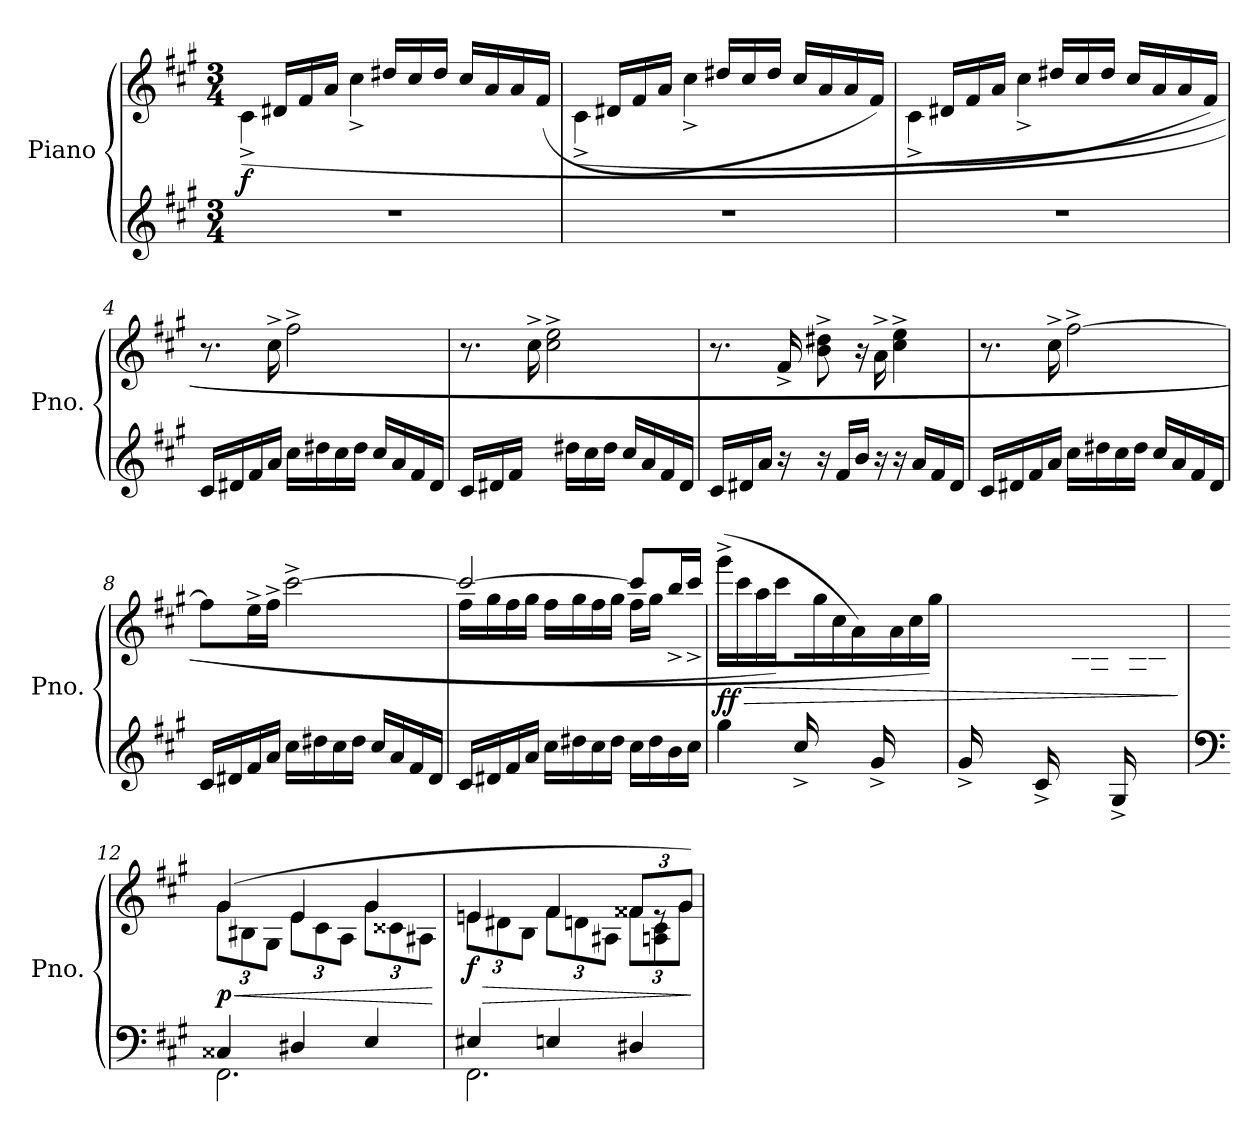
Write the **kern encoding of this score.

**kern	**kern	**dynam
*part1	*part1	*part1
*staff2	*staff1	*staff1/2
*I"Piano	*	*
*I'Pno.	*	*
*clefG2	*clefG2	*
*k[f#c#g#]	*k[f#c#g#]	*
*M3/4	*M3/4	*
*MM132	*MM132	*
=1	=1	=1
*	*^	*
!	!	!	!LO:DY:b
2.r	16ryy	(>4c#^\	f
.	16d#X/LL	.	.
.	16f#/	.	.
.	16a/JJ	.	.
.	16ryy	4cc#^\	.
.	16dd#X/LL	.	.
.	16cc#/	.	.
.	16dd#/JJ	.	.
.	16cc#/LL	4ryy	.
.	16a/	.	.
.	16a/	.	.
.	(16f#/JJ	.	.
=2	=2	=2	=2
2.r	16ryy	(>4c#^\	.
.	16d#X/LL	.	.
.	16f#/	.	.
.	16a/JJ	.	.
.	16ryy	4cc#^\	.
.	16dd#X/LL	.	.
.	16cc#/	.	.
.	16dd#/JJ	.	.
.	16cc#/LL	4ryy	.
.	16a/	.	.
.	16a/	.	.
.	16f#/JJ)	.	.
=3	=3	=3	=3
2.r	16ryy	(>4c#^\	.
.	16d#X/LL	.	.
.	16f#/	.	.
.	16a/JJ	.	.
.	16ryy	4cc#^\	.
.	16dd#X/LL	.	.
.	16cc#/	.	.
.	16dd#/JJ	.	.
.	16cc#/LL	4ryy	.
.	16a/	.	.
.	16a/	.	.
.	16f#/JJ)	.	.
*	*v	*v	*
!!LO:LB:g=z
=4	=4	=4
16c#/LL	8.r	.
16d#X/	.	.
16f#/	.	.
16a/JJ	16cc#^\	.
16cc#\LL	2ff#^\	.
16dd#X\	.	.
16cc#\	.	.
16dd#\JJ	.	.
16cc#/LL	.	.
16a/	.	.
16f#/	.	.
16d#/JJ)	.	.
=5	=5	=5
16c#/LL	8.r	.
16d#X/	.	.
16f#/JJ	.	.
16ryy	16cc#^\	.
16ryy	2cc#\^ 2ee\^	.
16dd#X\LL	.	.
16cc#\	.	.
16dd#\JJ	.	.
16cc#/LL	.	.
16a/	.	.
16f#/	.	.
16d#/JJ	.	.
=6	=6	=6
16c#/LL	8.r	.
16d#X/	.	.
16a/JJ	.	.
16r	16f#^/	.
16r	8b\^ 8dd#X\^	.
16f#/LL	.	.
16b/JJ	16r	.
16r	16a^\	.
16r	4cc#\^ 4ee\^	.
16a/LL	.	.
16f#/	.	.
16d#/JJ	.	.
!!LO:LB:g=z
=7	=7	=7
16c#/LL	8.r	.
16d#X/	.	.
16f#/	.	.
16a/JJ	16cc#^\	.
16cc#\LL	[2ff#^\	.
16dd#X\	.	.
16cc#\	.	.
16dd#\JJ	.	.
16cc#/LL	.	.
16a/	.	.
16f#/	.	.
16d#/JJ	.	.
=8	=8	=8
16c#/LL	8ff#\L]	.
16d#X/	.	.
16f#/	16ee^\L	.
16a/JJ	16ff#^\JJ	.
16cc#\LL	[2ccc#^\	.
16dd#X\	.	.
16cc#\	.	.
16dd#\JJ	.	.
16cc#/LL	.	.
16a/	.	.
16f#/	.	.
16d#/JJ	.	.
=9	=9	=9
*	*^	*
16c#/LL	2ccc#/_	16ff#\LL	.
16d#X/	.	16gg#\	.
16f#/	.	16ff#\	.
16a/JJ	.	16gg#\JJ	.
16cc#\LL	.	16ff#\LL	.
16dd#X\	.	16gg#\	.
16cc#\	.	16ff#\	.
16dd#\JJ	.	16gg#\JJ	.
16cc#\LL	8ccc#/L]	16ff#\LL	.
16dd#\	.	16gg#\JJ	.
16b\	16bb^/L	8ryy	.
16cc#\JJ	16ccc#^/JJ	.	.
!!LO:LB:g=z	!!
=10	=10	=10	=10
*^	*	*	*
!	!	!	!	!LO:HP:b
!	!	!	!	!LO:DY:n=1:b
4ryy	4gg#\	(>4ggg#^/	16ggg#\LL	> ff
.	.	.	16ccc#\	.
.	.	.	16aa\	.
.	.	.	16ccc#\JJ)	.
(<16cc#^/LL	4ryy	16ryy	2ryy	.
8.ryy	.	16gg#\	.	.
.	.	16cc#\	.	.
.	.	16a\JJ)	.	.
(>16g#^/LL	4ryy	16ryy	.	.
8.ryy	.	16a\	.	.
.	.	16cc#\	.	.
.	.	16gg#\JJ)	.	.
*	*	*v	*v	*
=11	=11	=11	=11
(<16g#^/LL	2.ryy	16ryy	.
8.ryy	.	16gg#\	.
.	.	16cc#\	.
.	.	16a\JJ)	.
(<16c#^/LL	.	16ryy	.
8.ryy	.	16g#\	.
.	.	16c#\	.
.	.	16A\JJ)	.
(<16G#^/LL	.	16ryy	.
8.ryy	.	16A\	.
.	.	16c#\	.
.	.	16g#\JJ)	.
*v	*v	*	*
.	.	]
=12	=12	=12
*clefF4	*	*
*^	*	*
!	!	!	!LO:HP:b
*	*	*^	*
*	*	*	*Xbrackettup	*
!	!	!	!	!LO:DY:n=1:b
4C##X/	2.FF#\	(>4g#/	12g#\L	< p
.	.	.	12B#X\	.
.	.	.	12G#\J	.
4D#X/	.	4e/	12e\L	.
.	.	.	12c#\	.
.	.	.	12A\J	.
4E/	.	4g#/	12g#\L	.
.	.	.	12c##X\	.
.	.	.	12A#X\J	.
*v	*v	*	*	*
*	*v	*v	*
.	.	[
!!LO:LB:g=z
=13	=13	=13
*^	*	*
!	!	!	!LO:HP:b
*	*	*^	*
!	!	!	!	!LO:DY:n=1:b
4E#X/	2.FF#\	4en/	12e\L	> f
.	.	.	12d#X\	.
.	.	.	12B\J	.
4En/	.	4f#/	12f#\L	.
.	.	.	12dn\	.
.	.	.	12A#X\J	.
*	*	*brackettup	*Xbrackettup	*
4D#X/	.	12f##X/L	12f##\L	.
.	.	12re	12An\ 12c#\	.
.	.	12g#/J)	12g#\J	.
*v	*v	*	*	*
*	*v	*v	*
.	.	]
=	=	=
*-	*-	*-
